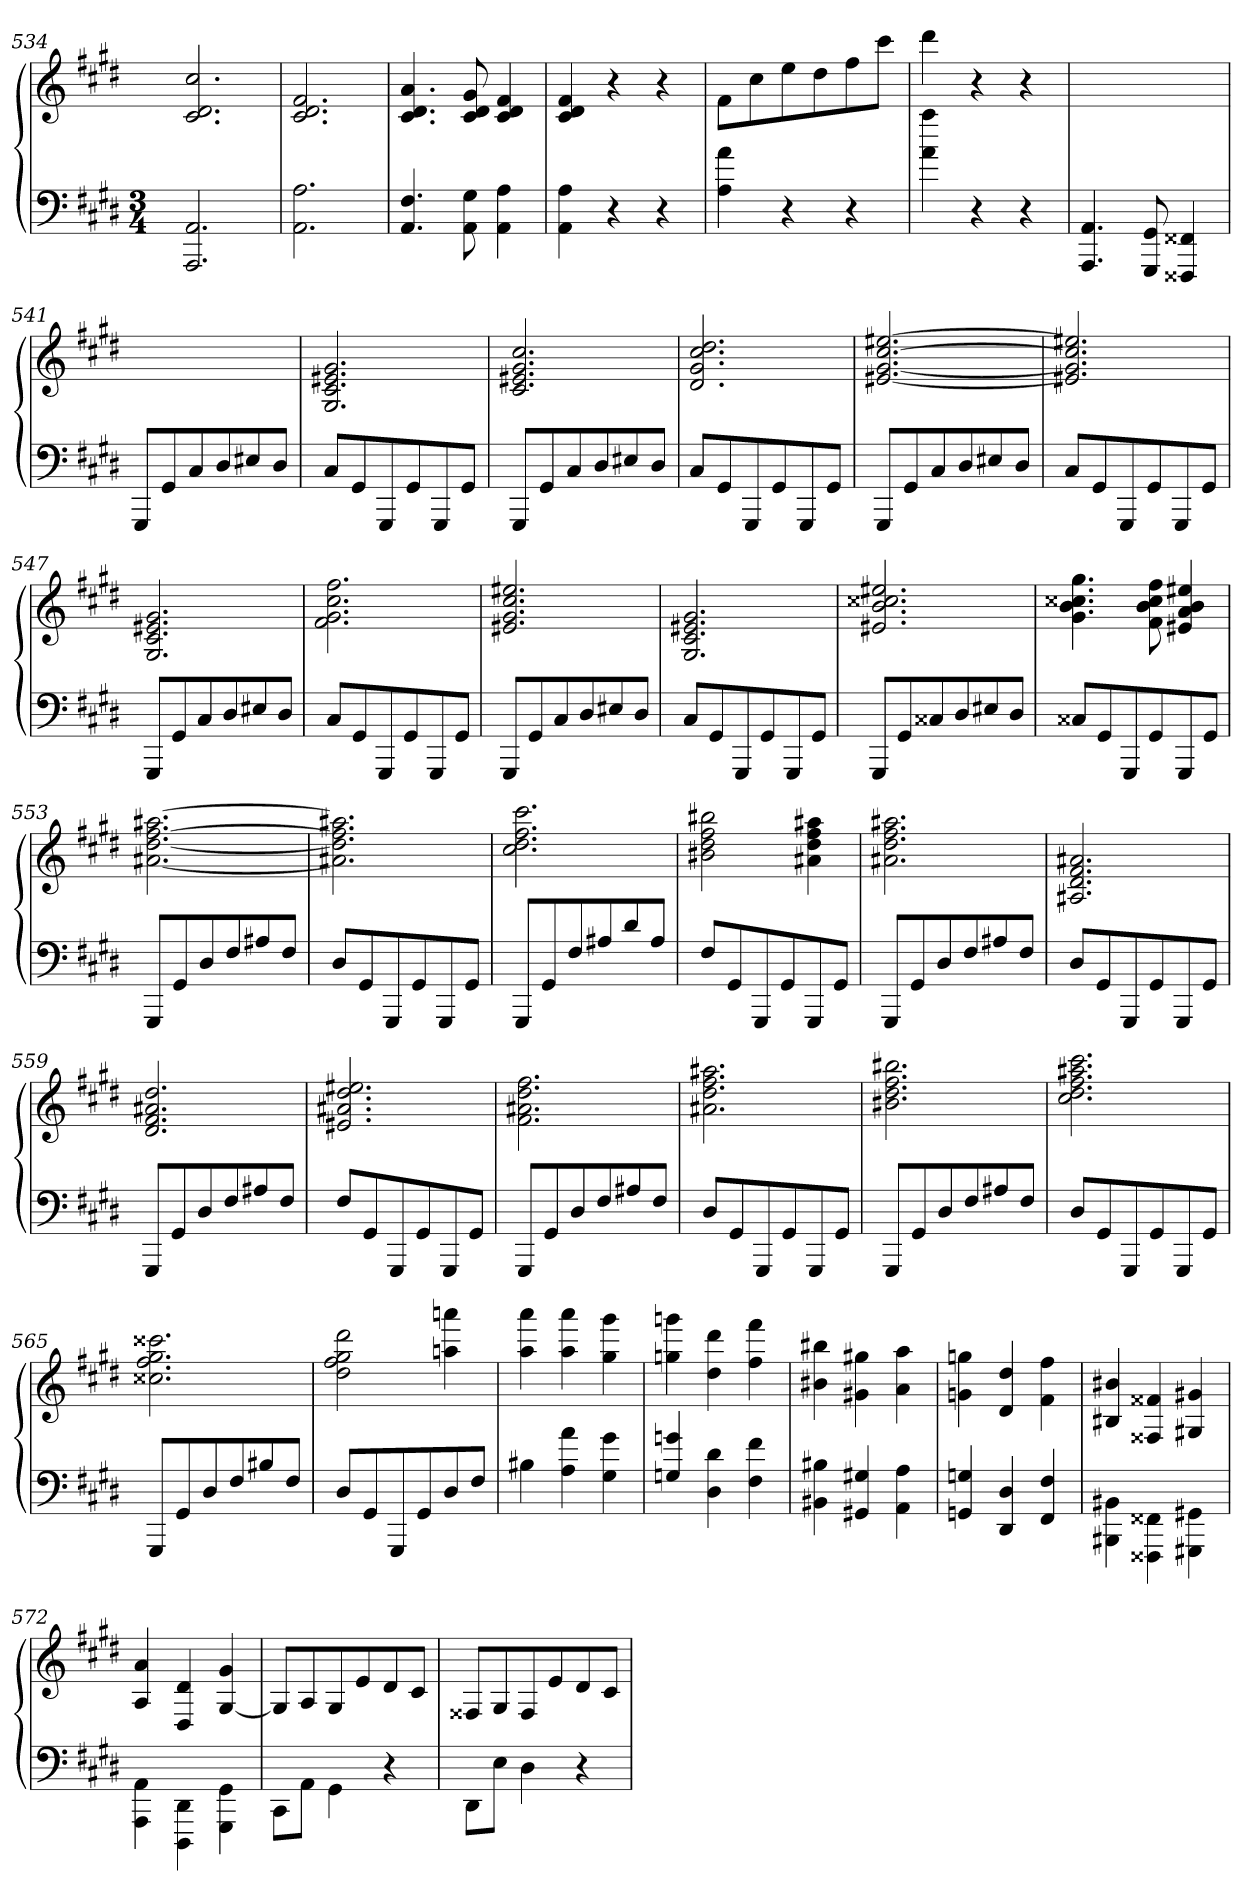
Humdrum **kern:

**kern	**kern
*part2	*part1
*staff2	*staff1
*	*I""Piano
*clefF4	*clefG2
*k[f#c#g#d#]	*k[f#c#g#d#]
*M3/4	*
=534	=534
2.AAA/ 2.AA/	2.c#/ 2.d#/ 2.cc#/
=535	=535
2.AA\ 2.A\	2.c#/ 2.d#/ 2.f#/
=536	=536
4.AA/ 4.F#/	4.c#/ 4.d#/ 4.a/
8AA\ 8G#\	8c#/ 8d#/ 8g#/
4AA\ 4A\	4c#/ 4d#/ 4f#/
=537	=537
4AA\ 4A\	4c#/ 4d#/ 4f#/
4r	4r
4r	4r
=538	=538
4A\ 4a\	8f#\L
.	8cc#\
4r	8ee\
.	8dd#\
4r	8ff#\
.	8ccc#\J
=539	=539
4a\ 4aa\	4ddd#\
4r	4r
4r	4r
=540	=540
4.AAA/ 4.AA/	2.r
8GGG#/ 8GG#/	.
4FFF##X/ 4FF##X/	.
=541	=541
8GGG#/L	2.r
8GG#/	.
8C#/	.
8D#/	.
8E#X/	.
8D#/J	.
=542	=542
8C#/L	2.G#/ 2.c#/ 2.e#X/ 2.g#/
8GG#/	.
8GGG#/	.
8GG#/	.
8GGG#/	.
8GG#/J	.
=543	=543
8GGG#/L	2.c#/ 2.e#X/ 2.g#/ 2.cc#/
8GG#/	.
8C#/	.
8D#/	.
8E#X/	.
8D#/J	.
=544	=544
8C#/L	2.d#/ 2.g#/ 2.cc#/ 2.dd#/
8GG#/	.
8GGG#/	.
8GG#/	.
8GGG#/	.
8GG#/J	.
=545	=545
8GGG#/L	[2.e#X/ [2.g#/ [2.cc#/ [2.ee#X/
8GG#/	.
8C#/	.
8D#/	.
8E#X/	.
8D#/J	.
=546	=546
8C#/L	2.e#X/] 2.g#/] 2.cc#/] 2.ee#X/]
8GG#/	.
8GGG#/	.
8GG#/	.
8GGG#/	.
8GG#/J	.
=547	=547
8GGG#/L	2.G#/ 2.c#/ 2.e#X/ 2.g#/
8GG#/	.
8C#/	.
8D#/	.
8E#X/	.
8D#/J	.
=548	=548
8C#/L	2.f#\ 2.g#\ 2.cc#\ 2.ff#\
8GG#/	.
8GGG#/	.
8GG#/	.
8GGG#/	.
8GG#/J	.
=549	=549
8GGG#/L	2.e#X/ 2.g#/ 2.cc#/ 2.ee#X/
8GG#/	.
8C#/	.
8D#/	.
8E#X/	.
8D#/J	.
=550	=550
8C#/L	2.G#/ 2.c#/ 2.e#X/ 2.g#/
8GG#/	.
8GGG#/	.
8GG#/	.
8GGG#/	.
8GG#/J	.
=551	=551
8GGG#/L	2.e#X/ 2.b/ 2.cc##X/ 2.ee#X/
8GG#/	.
8C##X/	.
8D#/	.
8E#X/	.
8D#/J	.
=552	=552
8C##X/L	4.g#\ 4.b\ 4.cc##X\ 4.gg#\
8GG#/	.
8GGG#/	.
8GG#/	8f#\ 8b\ 8cc##\ 8ff#\
8GGG#/	4e#X/ 4a/ 4b/ 4ee#X/
8GG#/J	.
=553	=553
8GGG#/L	[2.a#X\ [2.dd#\ [2.ff#\ [2.aa#X\
8GG#/	.
8D#/	.
8F#/	.
8A#X/	.
8F#/J	.
=554	=554
8D#/L	2.a#X\] 2.dd#\] 2.ff#\] 2.aa#X\]
8GG#/	.
8GGG#/	.
8GG#/	.
8GGG#/	.
8GG#/J	.
=555	=555
8GGG#/L	2.cc#\ 2.dd#\ 2.ff#\ 2.ccc#\
8GG#/	.
8F#/	.
8A#X/	.
8d#/	.
8A#/J	.
=556	=556
8F#/L	2b#X\ 2dd#\ 2ff#\ 2bb#X\
8GG#/	.
8GGG#/	.
8GG#/	.
8GGG#/	4a#X\ 4dd#\ 4ff#\ 4aa#X\
8GG#/J	.
=557	=557
8GGG#/L	2.a#X\ 2.dd#\ 2.ff#\ 2.aa#X\
8GG#/	.
8D#/	.
8F#/	.
8A#X/	.
8F#/J	.
=558	=558
8D#/L	2.A#X/ 2.d#/ 2.f#/ 2.a#X/
8GG#/	.
8GGG#/	.
8GG#/	.
8GGG#/	.
8GG#/J	.
=559	=559
8GGG#/L	2.d#/ 2.f#/ 2.a#X/ 2.dd#/
8GG#/	.
8D#/	.
8F#/	.
8A#X/	.
8F#/J	.
=560	=560
8F#/L	2.e#X/ 2.a#X/ 2.dd#/ 2.ee#X/
8GG#/	.
8GGG#/	.
8GG#/	.
8GGG#/	.
8GG#/J	.
=561	=561
8GGG#/L	2.f#\ 2.a#X\ 2.dd#\ 2.ff#\
8GG#/	.
8D#/	.
8F#/	.
8A#X/	.
8F#/J	.
=562	=562
8D#/L	2.a#X\ 2.dd#\ 2.ff#\ 2.aa#X\
8GG#/	.
8GGG#/	.
8GG#/	.
8GGG#/	.
8GG#/J	.
=563	=563
8GGG#/L	2.b#X\ 2.dd#\ 2.ff#\ 2.bb#X\
8GG#/	.
8D#/	.
8F#/	.
8A#X/	.
8F#/J	.
=564	=564
8D#/L	2.cc#\ 2.dd#\ 2.ff#\ 2.aa#X\ 2.ccc#\
8GG#/	.
8GGG#/	.
8GG#/	.
8GGG#/	.
8GG#/J	.
=565	=565
8GGG#/L	2.cc##X\ 2.ff#\ 2.gg#\ 2.ccc##X\
8GG#/	.
8D#/	.
8F#/	.
8B#X/	.
8F#/J	.
=566	=566
8D#/L	2dd#\ 2ff#\ 2gg#\ 2ddd#\
8GG#/	.
8GGG#/	.
8GG#/	.
8D#/	4aan\ 4aaan\
8F#/J	.
=567	=567
4B#X\	4aa\ 4aaa\
4A\ 4a\	4aa\ 4aaa\
4G#\ 4g#\	4gg#\ 4ggg#\
=568	=568
4Gn/ 4gn/	4ggn\ 4gggn\
4D#\ 4d#\	4dd#\ 4ddd#\
4F#\ 4f#\	4ff#\ 4fff#\
=569	=569
4BB#X\ 4B#X\	4b#X\ 4bb#X\
4GG#X/ 4G#X/	4g#X\ 4gg#X\
4AA\ 4A\	4a\ 4aa\
=570	=570
4GGn/ 4Gn/	4gn\ 4ggn\
4DD#/ 4D#/	4d#/ 4dd#/
4FF#/ 4F#/	4f#\ 4ff#\
=571	=571
4BBB#X\ 4BB#X\	4B#X/ 4b#X/
4FFF##X\ 4FF##X\	4F##X/ 4f##X/
4GGG#X\ 4GG#X\	4G#X/ 4g#X/
=572	=572
4AAA\ 4AA\	4A/ 4a/
4DDD#\ 4DD#\	4D#/ 4d#/
4GGG#\ 4GG#\	[4G#/ 4g#/
=573	=573
8CC#\L	8G#/L]
8AA\J	8A/
4GG#\	8G#/
.	8e/
4r	8d#/
.	8c#/J
=574	=574
8DD#\L	8F##X/L
8E\J	8G#/
4D#\	8F##/
.	8e/
4r	8d#/
.	8c#/J
=	=
*-	*-
